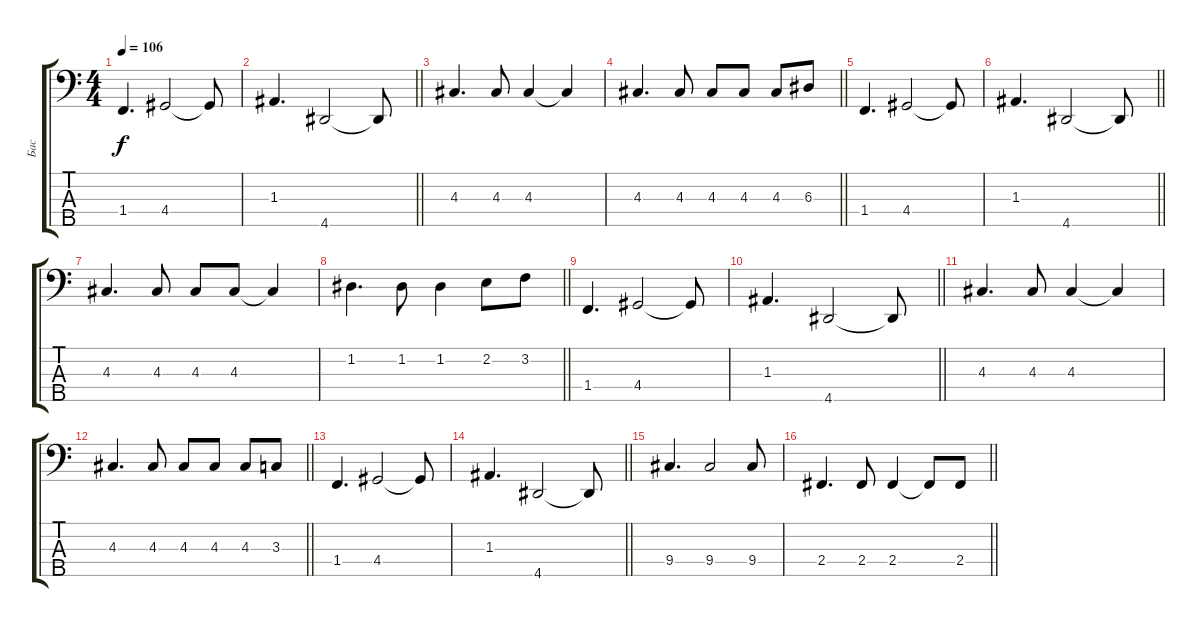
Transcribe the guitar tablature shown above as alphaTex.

\track ("Бас" "Бас") {instrument electricbassfinger}
\staff {score tabs}
\tuning (G2 D2 A1 E1 B0) {hide}
\ts (4 4)
\tempo 106
\clef f4
\ks c
1.4.4{d dy f} 4.4.2 4.4{t}.8 |
\barLineRight lightlight
1.3.4{d} 4.5.2 4.5{t}.8 |
4.3.4{d} 4.3.8 4.3.4 4.3{t}.4 |
\barLineRight lightlight
4.3.4{d} 4.3.8 4.3.8 4.3.8 4.3.8 6.3.8 |
1.4.4{d} 4.4.2 4.4{t}.8 |
\barLineRight lightlight
1.3.4{d} 4.5.2 4.5{t}.8 |
4.3.4{d} 4.3.8 4.3.8 4.3.8 4.3{t}.4 |
\barLineRight lightlight
1.2.4{d} 1.2.8 1.2.4 2.2.8 3.2.8 |
1.4.4{d} 4.4.2 4.4{t}.8 |
\barLineRight lightlight
1.3.4{d} 4.5.2 4.5{t}.8 |
4.3.4{d} 4.3.8 4.3.4 4.3{t}.4 |
\barLineRight lightlight
4.3.4{d} 4.3.8 4.3.8 4.3.8 4.3.8 3.3.8 |
1.4.4{d} 4.4.2 4.4{t}.8 |
\barLineRight lightlight
1.3.4{d} 4.5.2 4.5{t}.8 |
9.4.4{d} 9.4.2 9.4.8 |
\barLineRight lightlight
2.4.4{d} 2.4.8 2.4.4 2.4{t}.8 2.4.8
